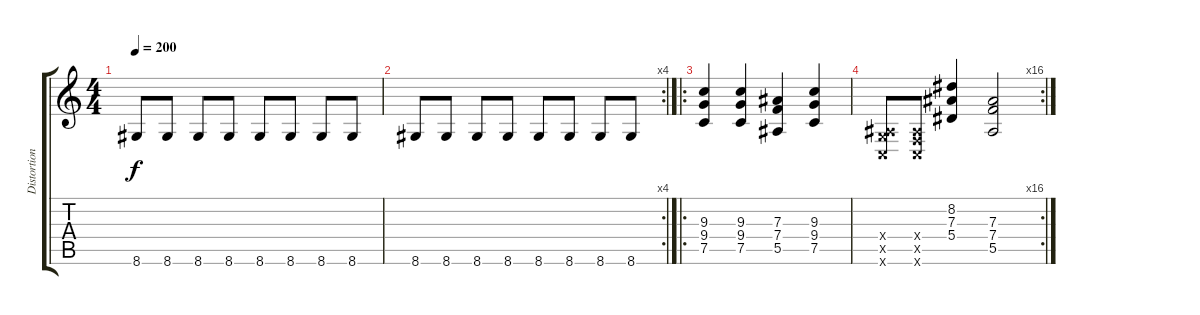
\track ("Distortion" "Distortion") {instrument distortionguitar}
\staff {score tabs}
\tuning (C4 G3 Eb3 Bb2 F2 C2) {hide}
\ts (4 4)
\tempo 200
\clef g2
\ks c
8.6.8{dy f} 8.6.8 8.6.8 8.6.8 8.6.8 8.6.8 8.6.8 8.6.8 |
\rc 4
8.6.8 8.6.8 8.6.8 8.6.8 8.6.8 8.6.8 8.6.8 8.6.8 |
\ro
(9.3 9.4 7.5).4 (9.3 9.4 7.5).4 (7.3 7.4 5.5).4 (9.3 9.4 7.5).4 |
\rc 16
(0.4{x} 2.5{x} 0.6{x}).8 (0.4{x} 0.5{x} 0.6{x}).8 (8.2 7.3 5.4).4 (7.3 7.4 5.5).2
